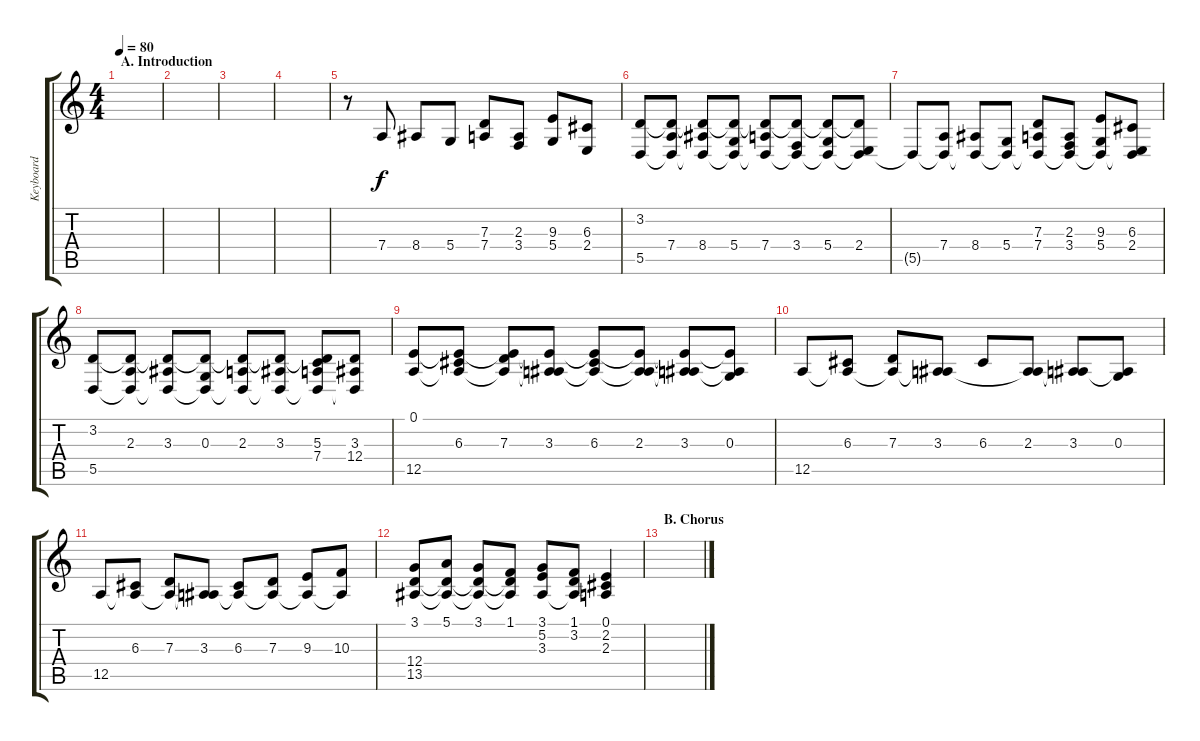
\track ("Keyboard" "Keyboard") {instrument choiraahs}
\staff {score tabs}
\tuning (E4 B3 G3 D3 A2 E2) {hide}
\ts (4 4)
\section ("" "A. Introduction")
\tempo 80
\clef g2
\ks c
|
|
|
|
r.8 7.4.8 8.4.8 5.4.8 (7.3 7.4).8 (2.3 3.4).8 (9.3 5.4).8 (6.3 2.4).8 |
(3.2 5.5).8 (3.2{t} 7.4 5.5{t}).8 (3.2{t} 8.4 5.5{t}).8 (3.2{t} 5.4 5.5{t}).8 (3.2{t} 7.4 5.5{t}).8 (3.2{t} 3.4 5.5{t}).8 (3.2{t} 5.4 5.5{t}).8 (3.2{t} 2.4 5.5{t}).8 |
5.5{t}.8 (7.4 5.5{t}).8 (8.4 5.5{t}).8 (5.4 5.5{t}).8 (7.3 7.4 5.5{t}).8 (2.3 3.4 5.5{t}).8 (9.3 5.4 5.5{t}).8 (6.3 2.4 5.5{t}).8 |
(3.2 5.5).8 (3.2{t} 2.3 5.5{t}).8 (3.2{t} 3.3 5.5{t}).8 (3.2{t} 0.3 5.5{t}).8 (3.2{t} 2.3 5.5{t}).8 (3.2{t} 3.3 5.5{t}).8 (3.2{t} 5.3 7.4 5.5{t}).8 (3.3 12.4 5.5{t}).8 |
(0.1 12.5).8 (0.1{t} 6.3 12.5{t}).8 (0.1{t} 7.3 12.5{t}).8 (0.1{t} 3.3 12.5{t}).8 (0.1{t} 6.3 12.5{t}).8 (0.1{t} 2.3 12.5{t}).8 (0.1{t} 3.3 12.5{t}).8 (0.1{t} 0.3 12.5{t}).8 |
12.5.8 (6.3 12.5{t}).8 (7.3 12.5{t}).8 (3.3 12.5{t}).8 6.3.8 (2.3 12.5{t}).8 (3.3 12.5{t}).8 (0.3 12.5{t}).8 |
12.5.8 (6.3 12.5{t}).8 (7.3 12.5{t}).8 (3.3 12.5{t}).8 (6.3 12.5{t}).8 (7.3 12.5{t}).8 (9.3 12.5{t}).8 (10.3 12.5{t}).8 |
(3.1 12.4 13.5).8 (5.1 12.4{t} 13.5{t}).8 (3.1 12.4{t} 13.5{t}).8 (1.1 12.4{t} 13.5{t}).8 (3.1 5.2 3.3).8 (1.1 3.2 3.3{t}).8 (0.1 2.2 2.3).4 |
\section ("" "B. Chorus")
